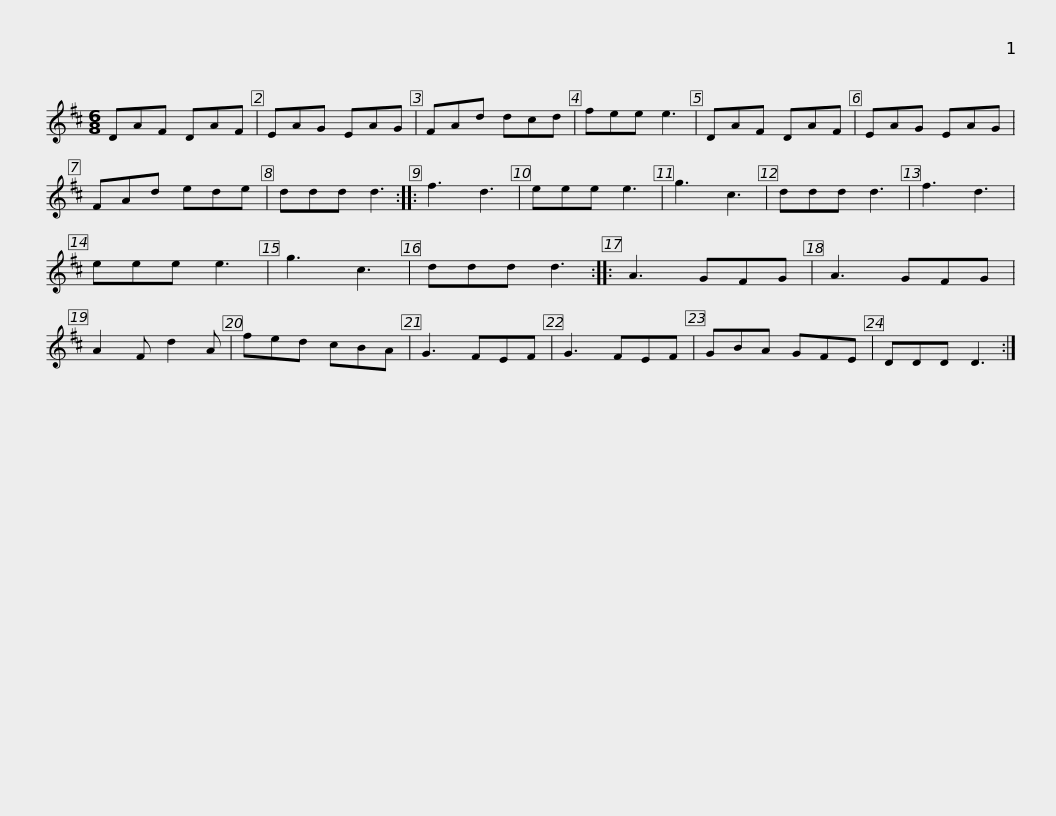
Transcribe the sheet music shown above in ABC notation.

X:1
L:1/8
M:6/8
I:linebreak $
K:D
V:1 treble
V:1
 DAF DAF | EAG EAG | FAd dcd | fee e3 | DAF DAF | %5
 EAG EAG | FAd ede |$ ddd d3 :: f3 d3 | eee e3 | %10
 g3 c3 | ddd d3 | f3 d3 | eee e3 | g3 c3 | %15
 ddd d3 :: A3 GFG |$ A3 GFG | A2 F d2 A | fed cBA | %20
 G3 FEF | G3 FEF | GBA GFE | DDD D3 :| %24
